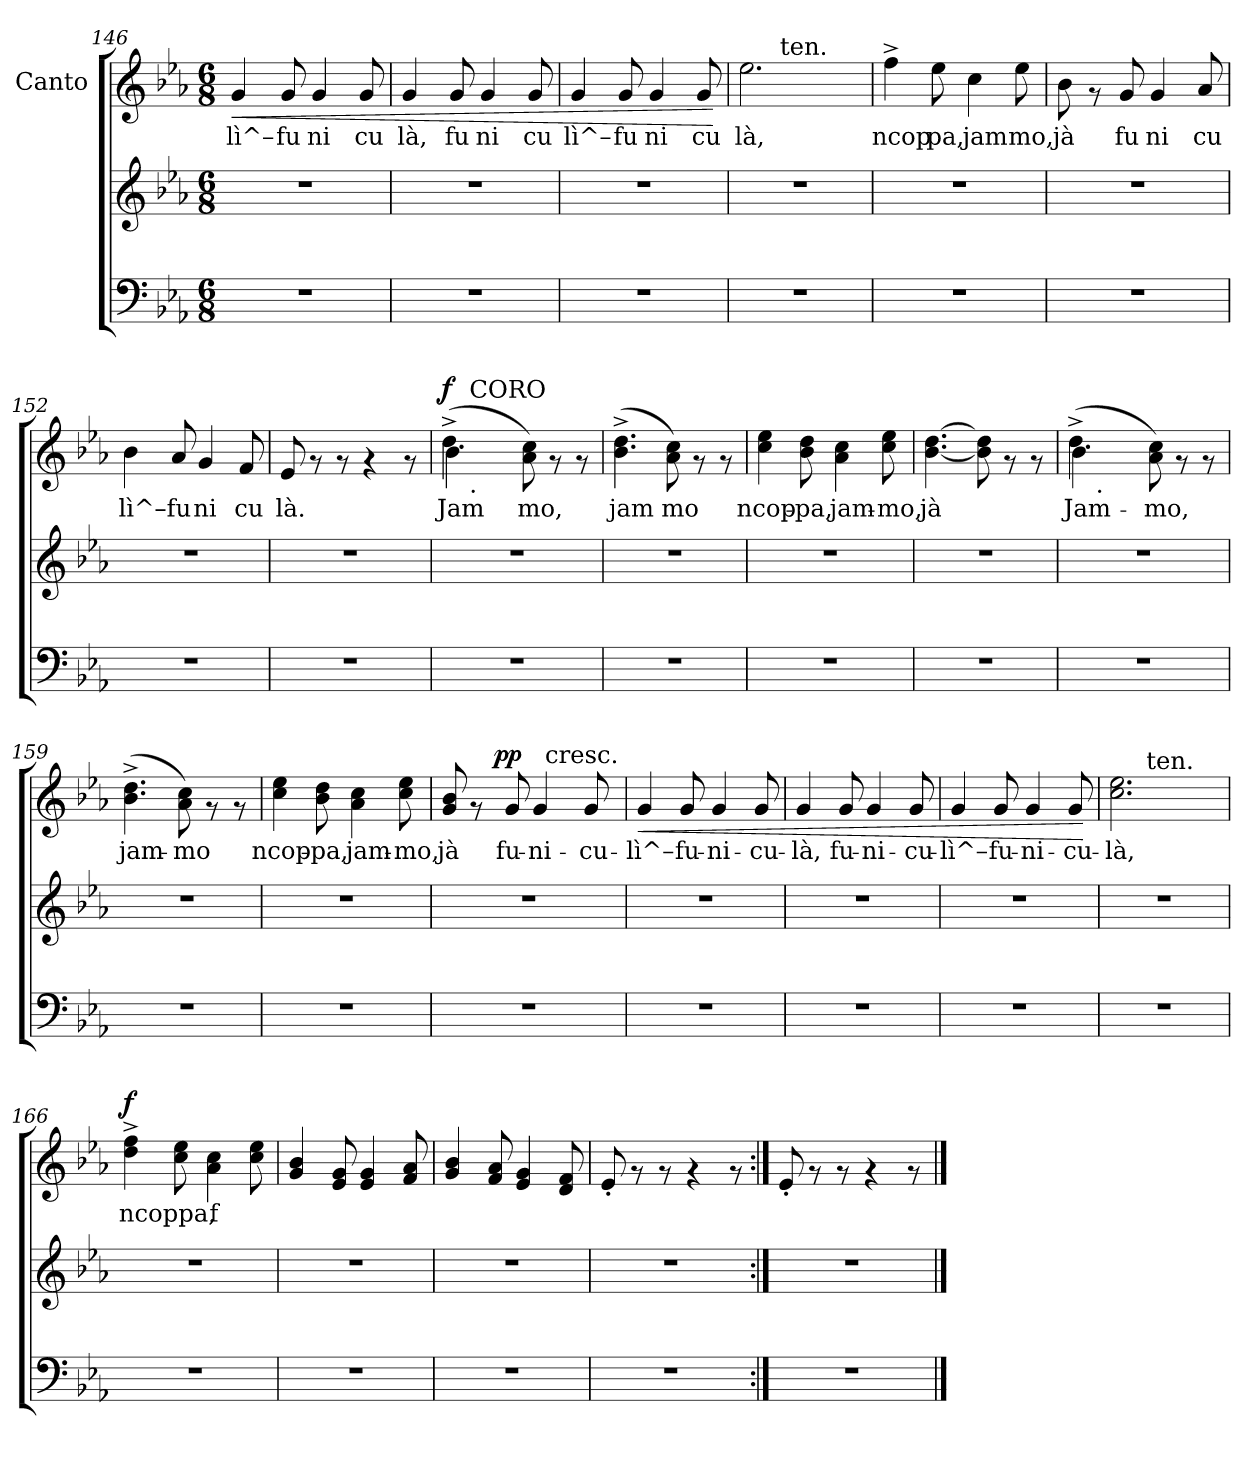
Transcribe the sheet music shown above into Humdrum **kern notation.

**kern	**kern	**kern	**text	**dynam
*part3	*part2	*part1	*part1	*part1
*staff3	*staff2	*staff1	*staff1	*staff1
*	*	*I"Canto	*	*
!!LO:LB:g=z
*clefF4	*clefG2	*clefG2	*	*
*k[b-e-a-]	*k[b-e-a-]	*k[b-e-a-]	*	*
*E-:	*E-:	*E-:	*	*
*M6/8	*M6/8	*M6/8	*	*
=146	=146	=146	=146	=146
!	!	!	!LO:LY:b:rj	!LO:HP:b
2.r	2.r	4g/	lì^–	<
!	!	!	!LO:LY:b:rj	!
.	.	8g/	fu	.
!	!	!	!LO:LY:b:rj	!
.	.	4g/	ni	.
!	!	!	!LO:LY:b:rj	!
.	.	8g/	cu	.
=147	=147	=147	=147	=147
!	!	!	!LO:LY:b:rj	!
2.r	2.r	4g/	là,	.
!	!	!	!LO:LY:b:rj	!
.	.	8g/	fu	.
!	!	!	!LO:LY:b:rj	!
.	.	4g/	ni	.
!	!	!	!LO:LY:b:rj	!
.	.	8g/	cu	.
=148	=148	=148	=148	=148
!	!	!	!LO:LY:b:rj	!
2.r	2.r	4g/	lì^–	.
!	!	!	!LO:LY:b:rj	!
.	.	8g/	fu	.
!	!	!	!LO:LY:b:rj	!
.	.	4g/	ni	.
!	!	!	!LO:LY:b:rj	!
.	.	8g/	cu	.
.	.	.	.	[
=149	=149	=149	=149	=149
!	!	!	!LO:LY:b:rj	!
*	*	*^	*	*
2.r	2.r	2.ee-\	8.ryy	là,	.
!	!	!	!LO:TX:a:t=ten.	!	!
.	.	.	2ryy	.	.
.	.	.	16ryy	.	.
=150	=150	=150	=150	=150	=150
!	!	!	!	!LO:LY:b:rj	!
*	*	*v	*v	*	*
2.r	2.r	4ff^>\	ncop	.
!	!	!	!LO:LY:b:rj	!
.	.	8ee-\	pa,	.
!	!	!	!LO:LY:b:rj	!
.	.	4cc\	jam	.
!	!	!	!LO:LY:b:rj	!
.	.	8ee-\	mo,	.
!!LO:LB:g=z
=151	=151	=151	=151	=151
!	!	!	!LO:LY:b:rj	!
2.r	2.r	8b-\	jà	.
.	.	8rf	.	.
!	!	!	!LO:LY:b:rj	!
.	.	8g/	fu	.
!	!	!	!LO:LY:b:rj	!
.	.	4g/	ni	.
!	!	!	!LO:LY:b:rj	!
.	.	8a-/	cu	.
=152	=152	=152	=152	=152
!	!	!	!LO:LY:b:rj	!
2.r	2.r	4b-\	lì^–	.
!	!	!	!LO:LY:b:rj	!
.	.	8a-/	fu	.
!	!	!	!LO:LY:b:rj	!
.	.	4g/	ni	.
!	!	!	!LO:LY:b:rj	!
.	.	8f/	cu	.
=153	=153	=153	=153	=153
!	!	!	!LO:LY:b:rj	!
2.r	2.r	8e-/	là.	.
.	.	8rf	.	.
.	.	8rf	.	.
.	.	4rf	.	.
.	.	8rf	.	.
=154	=154	=154	=154	=154
*	*	*^	*	*
!	!	!	!	!LO:LY:b:rj	!LO:DY:a
*	*	*	*^	*	*
2.r	2.r	(>4.dd^<\	4b-\	8ryy	Jam	f
!	!	!	!	!LO:TX:b:t=.	!	!
!	!	!	!	!LO:TX:a:t=CORO	!	!
.	.	.	.	2ryy	.	.
.	.	.	2ryy	.	.	.
!	!	!	!	!	!LO:LY:b:rj	!
.	.	8a-\ 8cc\)	.	.	mo,	.
.	.	8rf	.	.	.	.
.	.	8rf	.	8ryy	.	.
=155	=155	=155	=155	=155	=155	=155
!	!	!	!	!	!LO:LY:b:rj	!
*	*	*v	*v	*v	*	*
2.r	2.r	(>4.b-\^> 4.dd\^>	jam	.
!	!	!	!LO:LY:b:rj	!
.	.	8a-\ 8cc\)	mo	.
.	.	8rf	.	.
.	.	8rf	.	.
!!LO:LB:g=z
=156	=156	=156	=156	=156
!	!	!	!LO:LY:b:rj	!
2.r	2.r	4cc\ 4ee-\	ncop-	.
!	!	!	!LO:LY:b:rj	!
.	.	8b-\ 8dd\	-pa,	.
!	!	!	!LO:LY:b:rj	!
.	.	4a-\ 4cc\	jam-	.
!	!	!	!LO:LY:b:rj	!
.	.	8cc\ 8ee-\	-mo,	.
=157	=157	=157	=157	=157
!	!	!	!LO:LY:b:rj	!
2.r	2.r	[<4.b-\ [>4.dd\	jà	.
.	.	8b-\] 8dd\]	.	.
.	.	8rf	.	.
.	.	8rf	.	.
=158	=158	=158	=158	=158
*	*	*^	*	*
!	!	!	!	!LO:LY:b:rj	!
*	*	*	*^	*	*
2.r	2.r	(>4.dd^<\	4b-\	8ryy	Jam-	.
!	!	!	!	!LO:TX:b:t=.	!	!
.	.	.	.	2ryy	.	.
.	.	.	2ryy	.	.	.
!	!	!	!	!	!LO:LY:b:rj	!
.	.	8a-\ 8cc\)	.	.	mo,	.
.	.	8rf	.	.	.	.
.	.	8rf	.	8ryy	.	.
=159	=159	=159	=159	=159	=159	=159
!	!	!	!	!	!LO:LY:b:rj	!
*	*	*v	*v	*v	*	*
2.r	2.r	(>4.b-\^> 4.dd\^>	-jam-	.
!	!	!	!LO:LY:b:rj	!
.	.	8a-\ 8cc\)	-mo	.
.	.	8rf	.	.
.	.	8rf	.	.
=160	=160	=160	=160	=160
!	!	!	!LO:LY:b:rj	!
2.r	2.r	4cc\ 4ee-\	ncop-	.
!	!	!	!LO:LY:b:rj	!
.	.	8b-\ 8dd\	-pa,	.
!	!	!	!LO:LY:b:rj	!
.	.	4a-\ 4cc\	jam-	.
!	!	!	!LO:LY:b:rj	!
.	.	8cc\ 8ee-\	-mo,	.
!!LO:LB:g=z
=161	=161	=161	=161	=161
!	!	!	!LO:LY:b:rj	!
*	*	*^	*	*
*	*	*	*^	*	*
2.r	2.r	8g/ 8b-/	8..ryy	4ryy	jà	.
.	.	8rf	.	.	.	.
!	!	!	!	!	!	!LO:DY:a
.	.	.	2ryy	.	.	pp
!	!	!	!	!	!LO:LY:b:rj	!
.	.	8g/	.	8ryy	fu-	.
!	!	!	!	!	!LO:LY:b:rj	!
.	.	4g/	.	32ryy	-ni-	.
!	!	!	!	!LO:TX:a:t=cresc.	!	!
.	.	.	.	4ryy	.	.
!	!	!	!	!	!LO:LY:b:rj	!
.	.	8g/	.	.	-cu-	.
.	.	.	.	16.ryy	.	.
.	.	.	32ryy	.	.	.
=162	=162	=162	=162	=162	=162	=162
!	!	!	!	!	!LO:LY:b:rj	!LO:HP:b
*	*	*v	*v	*v	*	*
2.r	2.r	4g/	-lì^–	<
!	!	!	!LO:LY:b:rj	!
.	.	8g/	fu-	.
!	!	!	!LO:LY:b:rj	!
.	.	4g/	-ni-	.
!	!	!	!LO:LY:b:rj	!
.	.	8g/	-cu-	.
=163	=163	=163	=163	=163
!	!	!	!LO:LY:b:rj	!
2.r	2.r	4g/	-là,	.
!	!	!	!LO:LY:b:rj	!
.	.	8g/	fu-	.
!	!	!	!LO:LY:b:rj	!
.	.	4g/	-ni-	.
!	!	!	!LO:LY:b:rj	!
.	.	8g/	-cu-	.
=164	=164	=164	=164	=164
!	!	!	!LO:LY:b:rj	!
2.r	2.r	4g/	-lì^–	.
!	!	!	!LO:LY:b:rj	!
.	.	8g/	fu-	.
!	!	!	!LO:LY:b:rj	!
.	.	4g/	-ni-	.
!	!	!	!LO:LY:b:rj	!
.	.	8g/	-cu-	.
.	.	.	.	[
=165	=165	=165	=165	=165
!	!	!	!LO:LY:b:rj	!
*	*	*^	*	*
2.r	2.r	2.cc\ 2.ee-\	8.ryy	-là,	.
!	!	!	!LO:TX:a:t=ten.	!	!
.	.	.	2ryy	.	.
.	.	.	16ryy	.	.
!!LO:LB:g=z
=166	=166	=166	=166	=166	=166
!	!	!	!	!LO:LY:b:rj	!LO:DY:a
*	*	*v	*v	*	*
2.r	2.r	4dd\^> 4ff\^>	ncoppa,	f
.	.	8cc\ 8ee-\	.	.
!	!	!	!LO:LY:b:rj	!
.	.	4a-\ 4cc\	f	.
.	.	8cc\ 8ee-\	.	.
=167	=167	=167	=167	=167
2.r	2.r	4g/ 4b-/	.	.
.	.	8e-/ 8g/	.	.
.	.	4e-/ 4g/	.	.
.	.	8f/ 8a-/	.	.
=168	=168	=168	=168	=168
2.r	2.r	4g/ 4b-/	.	.
.	.	8f/ 8a-/	.	.
.	.	4e-/ 4g/	.	.
.	.	8d/ 8f/	.	.
=169	=169	=169	=169	=169
2.r	2.r	8e-'</	.	.
.	.	8rf	.	.
.	.	8rf	.	.
.	.	4rf	.	.
.	.	8rf	.	.
=170:|!	=170:|!	=170:|!	=170:|!	=170:|!
2.r	2.r	8e-'</	.	.
.	.	8rf	.	.
.	.	8rf	.	.
.	.	4rf	.	.
.	.	8rf	.	.
==	==	==	==	==
*-	*-	*-	*-	*-
